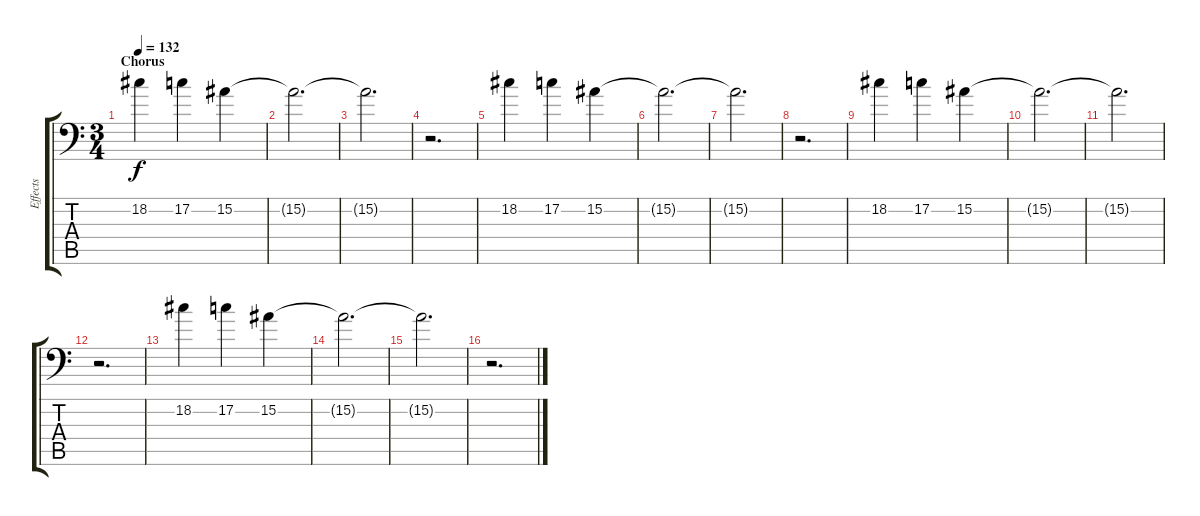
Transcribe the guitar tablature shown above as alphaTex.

\track ("Effects" "Effects") {instrument pad4choir}
\staff {score tabs}
\tuning (C4 G3 Eb3 Bb2 F2 Bb1) {hide}
\ts (3 4)
\section ("" "Chorus")
\tempo 132
\clef f4
\ks c
18.2.4{dy f volume 11} 17.2.4 15.2.4 |
15.2{t}.2{d volume 3} |
15.2{t}.2{d} |
r.2{d} |
18.2.4{volume 11} 17.2.4 15.2.4 |
15.2{t}.2{d volume 3} |
15.2{t}.2{d} |
r.2{d} |
18.2.4{volume 11} 17.2.4 15.2.4 |
15.2{t}.2{d volume 3} |
15.2{t}.2{d} |
r.2{d} |
18.2.4{volume 11} 17.2.4 15.2.4 |
15.2{t}.2{d volume 3} |
15.2{t}.2{d} |
r.2{d}
